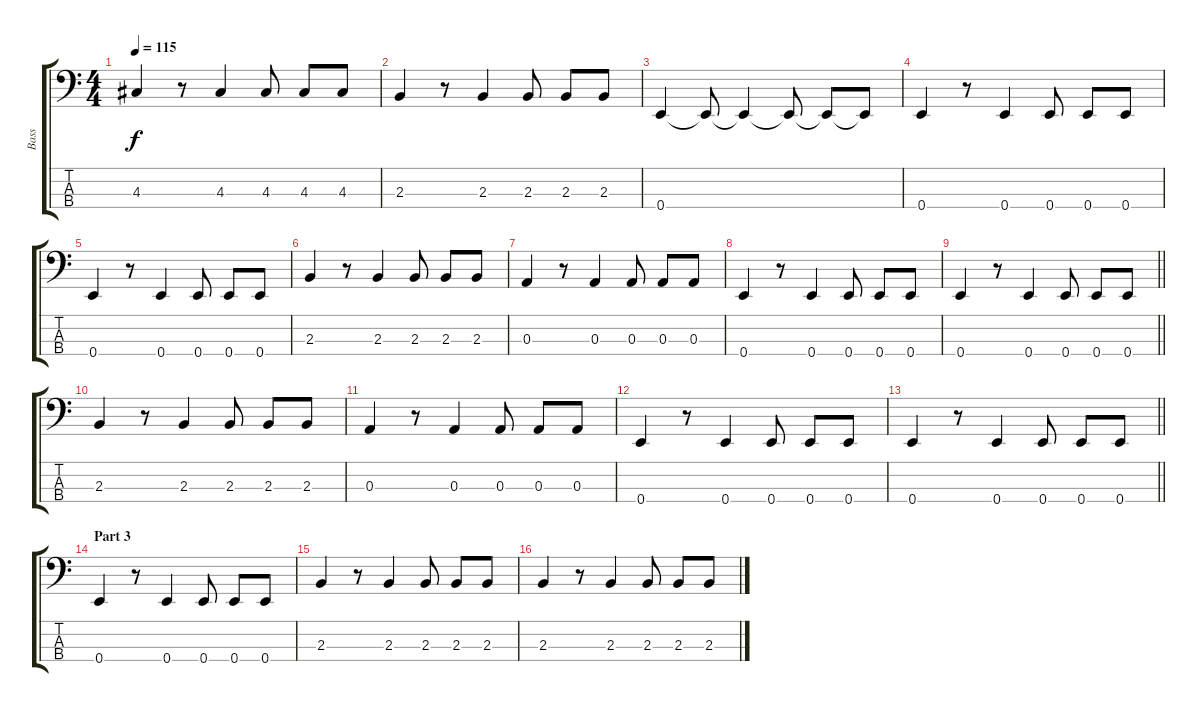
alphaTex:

\track ("Bass" "Bass") {instrument electricbassfinger}
\staff {score tabs}
\tuning (G2 D2 A1 E1) {hide}
\ts (4 4)
\tempo 115
\clef f4
\ks c
4.3.4{dy f} r.8 4.3.4 4.3.8 4.3.8 4.3.8 |
2.3.4 r.8 2.3.4 2.3.8 2.3.8 2.3.8 |
0.4.4 0.4{t}.8 0.4{t}.4 0.4{t}.8 0.4{t}.8 0.4{t}.8 |
0.4.4 r.8 0.4.4 0.4.8 0.4.8 0.4.8 |
0.4.4 r.8 0.4.4 0.4.8 0.4.8 0.4.8 |
2.3.4 r.8 2.3.4 2.3.8 2.3.8 2.3.8 |
0.3.4 r.8 0.3.4 0.3.8 0.3.8 0.3.8 |
0.4.4 r.8 0.4.4 0.4.8 0.4.8 0.4.8 |
\barLineRight lightlight
0.4.4 r.8 0.4.4 0.4.8 0.4.8 0.4.8 |
2.3.4 r.8 2.3.4 2.3.8 2.3.8 2.3.8 |
0.3.4 r.8 0.3.4 0.3.8 0.3.8 0.3.8 |
0.4.4 r.8 0.4.4 0.4.8 0.4.8 0.4.8 |
\barLineRight lightlight
0.4.4 r.8 0.4.4 0.4.8 0.4.8 0.4.8 |
\section ("" "Part 3")
0.4.4 r.8 0.4.4 0.4.8 0.4.8 0.4.8 |
2.3.4 r.8 2.3.4 2.3.8 2.3.8 2.3.8 |
2.3.4 r.8 2.3.4 2.3.8 2.3.8 2.3.8
